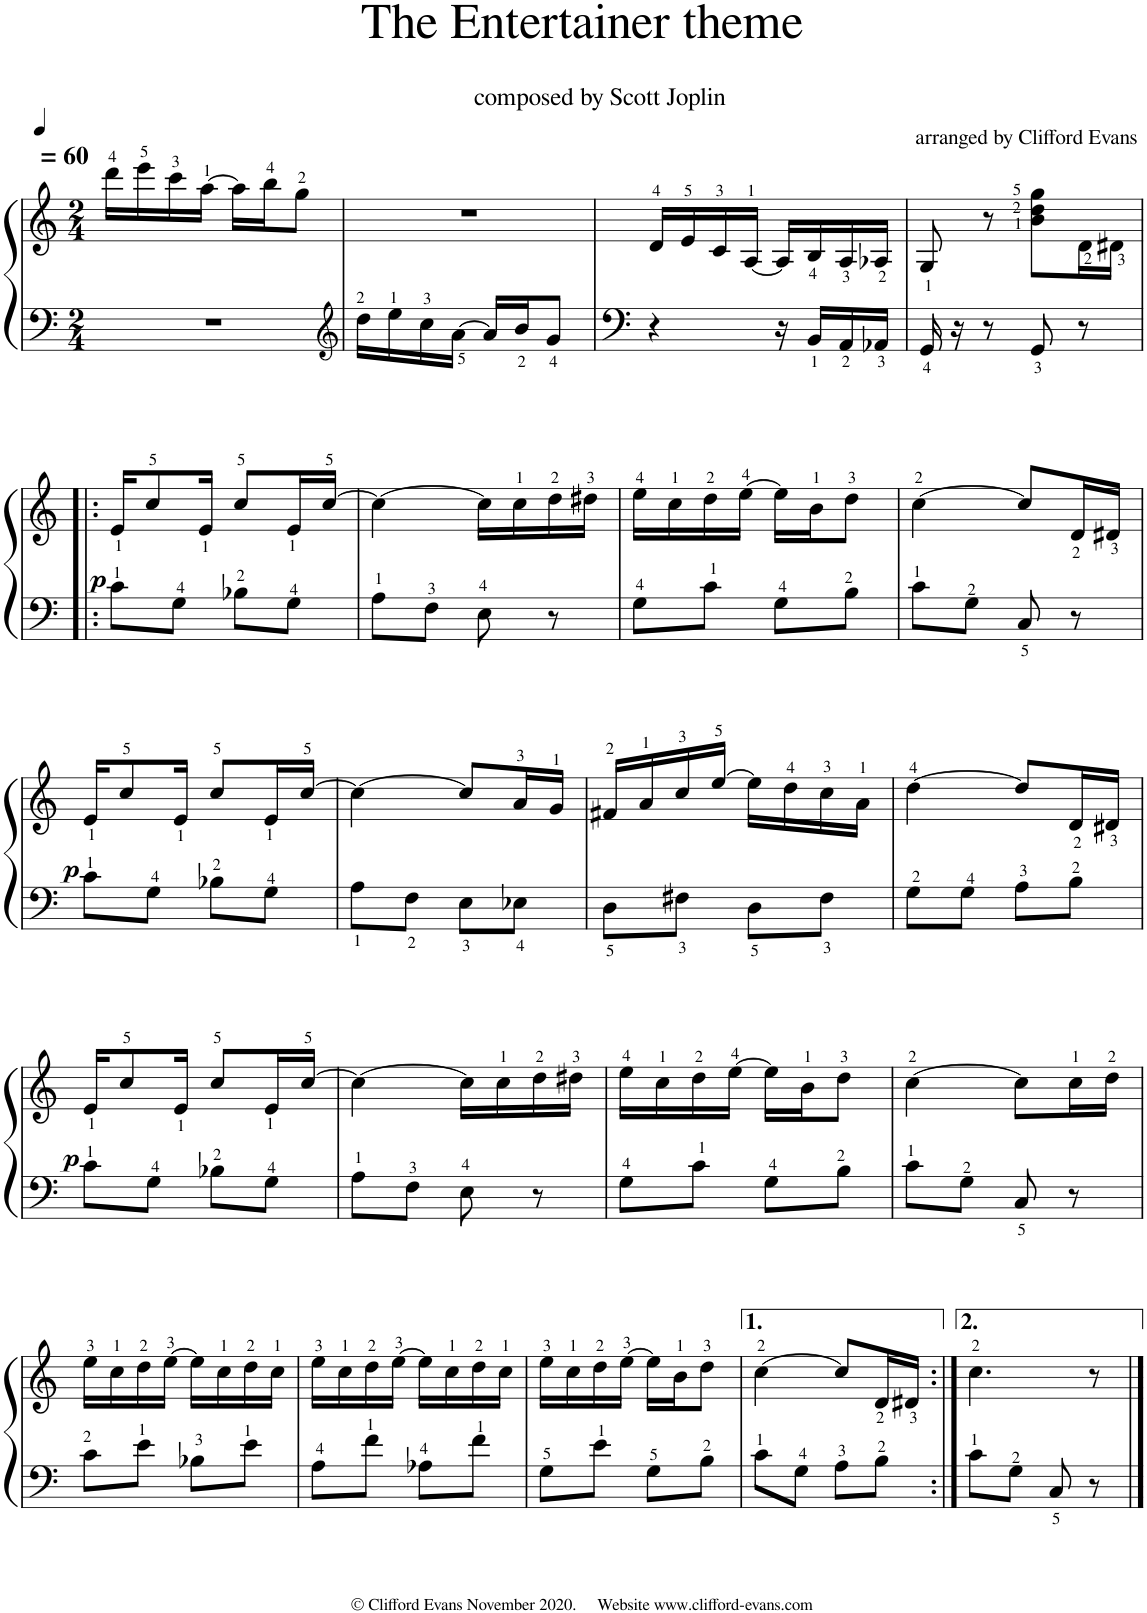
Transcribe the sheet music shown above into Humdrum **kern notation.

**kern	**kern	**dynam
*part1	*part1	*part1
*staff2	*staff1	*staff1/2
*I"Piano	*	*
*I'Pno.	*	*
*clefF4	*clefG2	*
*k[]	*k[]	*
*M2/4	*M2/4	*
*MM60	*MM60	*
=	=	=
2r	16ddd\LL	.
.	16eee\	.
.	16ccc\	.
.	[16aa\JJ	.
.	16aa\LL]	.
.	16bb\J	.
.	8gg\J	.
=1	=1	=1
*clefG2	*	*
16dd\LL	2r	.
16ee\	.	.
16cc\	.	.
[16a\JJ	.	.
16a/LL]	.	.
16b/J	.	.
8g/J	.	.
=2	=2	=2
4r	16d/LL	.
.	16e/	.
.	16c/	.
.	[16A/JJ	.
16r	16A/LL]	.
16BB/LL	16B/	.
16AA/	16A/	.
16AA-X/JJ	16A-X/JJ	.
=3	=3	=3
16GG/	8G/	.
16r	.	.
8r	8r	.
!	!LO:TX:a:t=arranged by Clifford Evans	!
8GG/	8b\ 8dd\ 8gg\L	.
8r	16d\L	.
.	16d#X\JJ	.
!!LO:LB:g=z
=4!|:	=4!|:	=4!|:
!	!	!LO:DY:a=2
8c\L	16e/KL	p
.	8cc/	.
8G\J	.	.
.	16e/Jk	.
8B-X\L	8cc/L	.
8G\J	16e/L	.
.	[16cc/JJ	.
=5	=5	=5
8A\L	4cc\_	.
8F\J	.	.
8E\	16cc\LL]	.
.	16cc\	.
8r	16dd\	.
.	16dd#X\JJ	.
=6	=6	=6
8G\L	16ee\LL	.
.	16cc\	.
8c\J	16dd\	.
.	[16ee\JJ	.
8G\L	16ee\LL]	.
.	16b\J	.
8B\J	8dd\J	.
=7	=7	=7
8c\L	[4cc\	.
8G\J	.	.
8C/	8cc/L]	.
8r	16d/L	.
.	16d#X/JJ	.
!!LO:LB:g=z
=8	=8	=8
!	!	!LO:DY:a=2
8c\L	16e/KL	p
.	8cc/	.
8G\J	.	.
.	16e/Jk	.
8B-X\L	8cc/L	.
8G\J	16e/L	.
.	[16cc/JJ	.
=9	=9	=9
8A\L	4cc\_	.
8F\J	.	.
8E\L	8cc/L]	.
8E-X\J	16a/L	.
.	16g/JJ	.
=10	=10	=10
8D\L	16f#X/LL	.
.	16a/	.
8F#X\J	16cc/	.
.	[16ee/JJ	.
8D\L	16ee\LL]	.
.	16dd\	.
8F#\J	16cc\	.
.	16a\JJ	.
=11	=11	=11
8G\L	[4dd\	.
8G\J	.	.
8A\L	8dd/L]	.
8B\J	16d/L	.
.	16d#X/JJ	.
!!LO:LB:g=z
=12	=12	=12
!	!	!LO:DY:a=2
8c\L	16e/KL	p
.	8cc/	.
8G\J	.	.
.	16e/Jk	.
8B-X\L	8cc/L	.
8G\J	16e/L	.
.	[16cc/JJ	.
=13	=13	=13
8A\L	4cc\_	.
8F\J	.	.
8E\	16cc\LL]	.
.	16cc\	.
8r	16dd\	.
.	16dd#X\JJ	.
=14	=14	=14
8G\L	16ee\LL	.
.	16cc\	.
8c\J	16dd\	.
.	[16ee\JJ	.
8G\L	16ee\LL]	.
.	16b\J	.
8B\J	8dd\J	.
=15	=15	=15
8c\L	[4cc\	.
8G\J	.	.
8C/	8cc\L]	.
8r	16cc\L	.
.	16dd\JJ	.
!!LO:LB:g=z
=16	=16	=16
8c\L	16ee\LL	.
.	16cc\	.
8e\J	16dd\	.
.	[16ee\JJ	.
8B-X\L	16ee\LL]	.
.	16cc\	.
8e\J	16dd\	.
.	16cc\JJ	.
=17	=17	=17
8A\L	16ee\LL	.
.	16cc\	.
8f\J	16dd\	.
.	[16ee\JJ	.
8A-X\L	16ee\LL]	.
.	16cc\	.
8f\J	16dd\	.
.	16cc\JJ	.
=18	=18	=18
8G\L	16ee\LL	.
.	16cc\	.
8e\J	16dd\	.
.	[16ee\JJ	.
8G\L	16ee\LL]	.
.	16b\J	.
8B\J	8dd\J	.
=19	=19	=19
8c\L	[4cc\	.
8G\J	.	.
8A\L	8cc/L]	.
8B\J	16d/L	.
.	16d#X/JJ	.
=20:|!	=20:|!	=20:|!
8c\L	4.cc\	.
8G\J	.	.
8C/	.	.
8r	8r	.
==	==	==
*-	*-	*-
